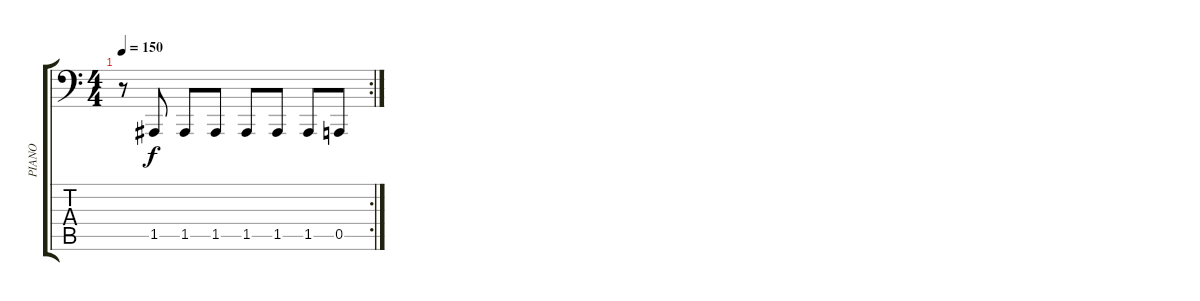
\track ("PIANO" "PIANO") {instrument acousticgrandpiano}
\staff {score tabs}
\tuning (E3 B2 G2 D2 A1 E1) {hide}
\rc 2
\ts (4 4)
\tempo 150
\clef f4
\ks c
r.8{dy f} 1.5.8 1.5.8 1.5.8 1.5.8 1.5.8 1.5.8 0.5.8
